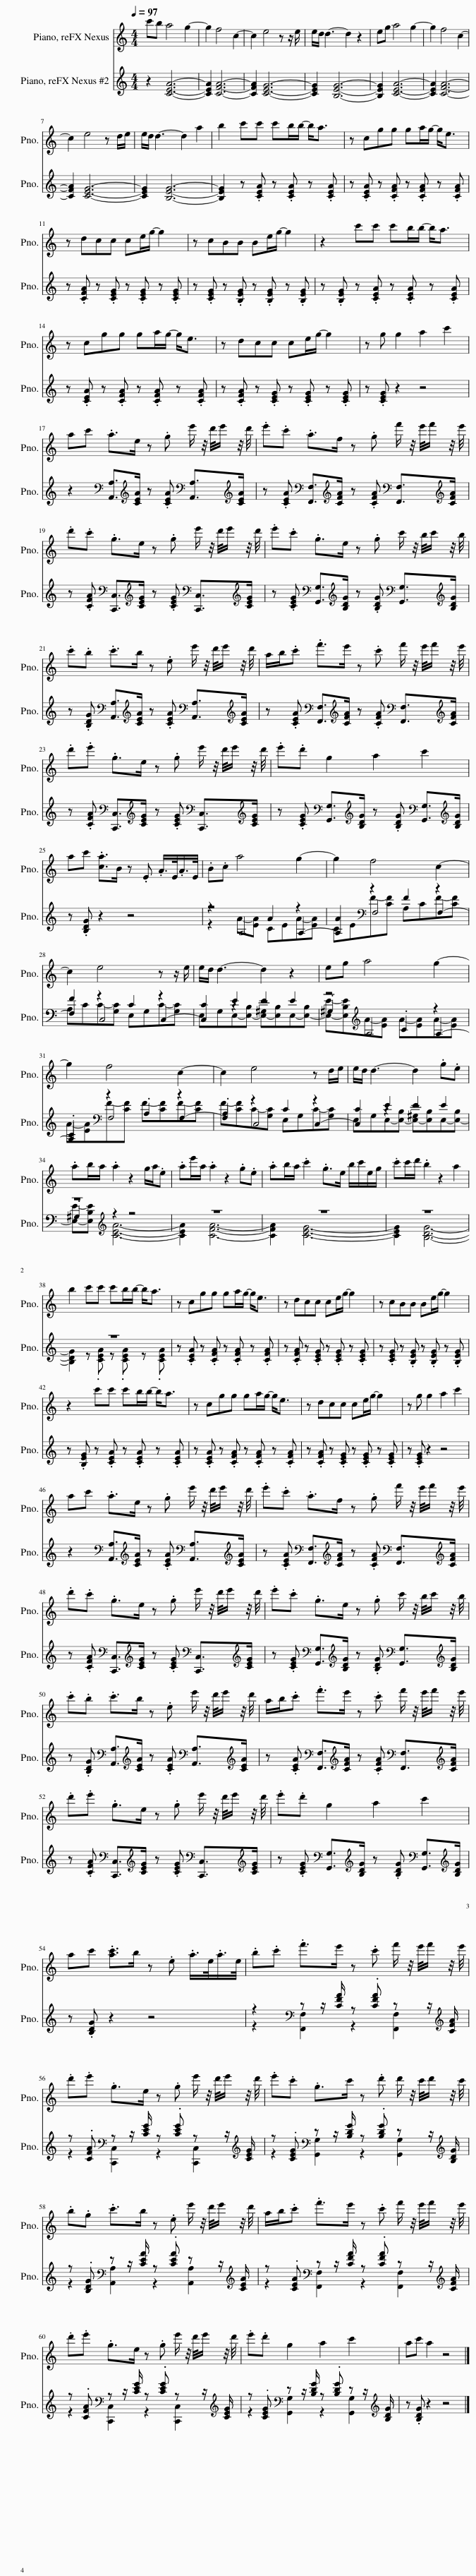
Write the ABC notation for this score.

X:1
%%score 1 ( 2 3 4 )
L:1/8
Q:1/4=97
M:4/4
I:linebreak $
K:C
V:1 treble
V:2 treble
V:3 treble
V:4 treble
V:1
 c'b a4 g2- | g2 f4 c2- | c2 e4 z z/ e/ | e/d/ d3- d2 z2 | eg a4 g2- | %5
 g2 f4 c2- |$ c2 e4 z d/e/ | e/d/ d3- d2 a2 | b2 c'c' c'b/b/- b<a | z cgg ga/g/- g<e |$ %10
 z dcc ce/g/- g2 | z cBB Be/g/- g2 | z2 c'c' c'b/b/- b<a |$ z cgg ga/g/- g<e | z dcc ce/g/- g2 | %15
 z g g2 a2 c'2 |$ ac' .a>e z .g e'/ z/4 d'/4e'/ z/4 d'/4 | .e'.c' .a>f z .g f'/ z/4 e'/4f'/ z/4 e'/4 |$ .d'.c' .g>e z .g e'/ z/4 d'/4e'/ z/4 d'/4 | .e'.c' .g>e z .g c'/ z/4 b/4c'/ z/4 b/4 |$ %20
 .c'.b .c'>b z .e e'/ z/4 d'/4e'/ z/4 d'/4 | a/b/.c' .f'>e' z .c' f'/ z/4 e'/4f'/ z/4 e'/4 |$ .d'.e' .g>e z .g e'/ z/4 d'/4e'/ z/4 d'/4 | .e'.d' g2 a2 c'2 |$ ac' .[ca]>B z .E .A/>E/.A/>E/ | %25
 .B.c a4 g2- | g2 f4 c2- |$ c2 e4 z z/ e/ | e/d/ d3- d2 z2 | eg a4 g2- |$ %30
 g2 f4 c2- | c2 e4 z d/e/ | e/d/ d3- d2 .g.e |$ .ab/a/ .a2 z2 g/a/.e | .ae'/a/ .a2 z2 .g.e | %35
 .ab/a/ .c'2 .g>e b/c'/e/g/ | .c'c'/d'/ .b2 z2 a2 |$ b2 c'c' c'b/b/- b<a | z cgg ga/g/- g<e | z dcc ce/g/- g2 | %40
 z cBB Be/g/- g2 |$ z2 c'c' c'b/b/- b<a | z cgg ga/g/- g<e | z dcc ce/g/- g2 | z g g2 a2 c'2 |$ %45
 ac' .a>e z .g e'/ z/4 d'/4e'/ z/4 d'/4 | .e'.c' .a>f z .g f'/ z/4 e'/4f'/ z/4 e'/4 |$ .d'.c' .g>e z .g e'/ z/4 d'/4e'/ z/4 d'/4 | .e'.c' .g>e z .g c'/ z/4 b/4c'/ z/4 b/4 |$ .c'.b .c'>b z .e e'/ z/4 d'/4e'/ z/4 d'/4 | %50
 a/b/.c' .f'>e' z .c' f'/ z/4 e'/4f'/ z/4 e'/4 |$ .d'.e' .g>e z .g e'/ z/4 d'/4e'/ z/4 d'/4 | .e'.d' g2 a2 c'2 |$ ac' .[ac']>b z .e .a/>e/.a/>e/ | .b.c' .f'>e' z .c' f'/ z/4 e'/4f'/ z/4 e'/4 |$ %55
 .d'.e' .g>e z .g e'/ z/4 d'/4e'/ z/4 d'/4 | .e'.c' .g>c' z .d' d'/ z/4 c'/4d'/ z/4 c'/4 |$ .b.g .c'>b z .e e'/ z/4 d'/4e'/ z/4 d'/4 | a/b/.c' .f'>e' z .c' f'/ z/4 e'/4f'/ z/4 e'/4 |$ .d'.e' .g>e z .g e'/ z/4 d'/4e'/ z/4 d'/4 | %60
 .e'.d' g2 a2 c'2 | ac' a2 z4 |] %62
V:2
 z2 [CEA]6- | [CEA]2 [CFA]6- | [CFA]2 [CEG]6- | [CEG]2 [B,EG]6- | [B,EG]2 [CEA]6- | %5
 [CEA]2 [CFA]6- |$ [CFA]2 [CEG]6- | [CEG]2 [B,EG]6- | [B,EG]2 z .[CEA] z .[CEA] z .[CEA] | z .[CEA] z .[CFA] z .[CFA] z .[CFA] |$ %10
 z .[CFA] z .[CEG] z .[CEG] z .[CEG] | z .[CEG] z .[B,EG] z .[B,EG] z .[B,EG] | z .[B,EG] z .[CEA] z .[CEA] z .[CEA] |$ z .[CEA] z .[CFA] z .[CFA] z .[CFA] | z .[CFA] z .[CEG] z .[CEG] z .[CEG] | %15
 z .[CEG] z2 z4 |$ z2[K:bass] [A,,A,]>[K:treble][CEA] z .[CEA][K:bass] [A,,A,]>[K:treble][CEA] | z .[CEA][K:bass] [F,,F,]>[K:treble][CFA] z .[CFA][K:bass] [F,,F,]>[K:treble][CFA] |$ z .[CFA][K:bass] [C,,C,]>[K:treble][CEG] z .[CEG][K:bass] [C,,C,]>[K:treble][CEG] | z .[CEG][K:bass] [G,,G,]>[K:treble][B,DG] z .[B,DG][K:bass] [G,,G,]>[K:treble][B,DG] |$ %20
 z .[B,DG][K:bass] [A,,A,]>[K:treble][CEA] z .[CEA][K:bass] [A,,A,]>[K:treble][CEA] | z .[CEA][K:bass] [F,,F,]>[K:treble][CFA] z .[CFA][K:bass] [F,,F,]>[K:treble][CFA] |$ z .[CFA][K:bass] [C,,C,]>[K:treble][CEG] z .[CEG][K:bass] [C,,C,]>[K:treble][CEG] | z .[CEG][K:bass] [G,,G,]>[K:treble][B,DG] z .[B,DG][K:bass] [G,,G,]>[K:treble][B,DG] |$ z .[B,DG] z2 z4 | %25
 z4 A2 z2 | A2[K:bass] z2 F2 z2 |$ F2 z2 C2 z2 | C2 E2 E2 E2 | z4[K:treble] .C2 z2 |$ %30
 .C2[K:bass] z2 .A,2 z2 | .A,2 z2 C2 z2 | C2 E2 E2 E2 |$ z8[K:treble] | z8 | %35
 z8 | z8 |$ z8 | z .[CEA] z .[CFA] z .[CFA] z .[CFA] | z .[CFA] z .[CEG] z .[CEG] z .[CEG] | %40
 z .[CEG] z .[B,EG] z .[B,EG] z .[B,EG] |$ z .[B,EG] z .[CEA] z .[CEA] z .[CEA] | z .[CEA] z .[CFA] z .[CFA] z .[CFA] | z .[CFA] z .[CEG] z .[CEG] z .[CEG] | z .[CEG] z2 z4 |$ %45
 z2[K:bass] [A,,A,]>[K:treble][CEA] z .[CEA][K:bass] [A,,A,]>[K:treble][CEA] | z .[CEA][K:bass] [F,,F,]>[K:treble][CFA] z .[CFA][K:bass] [F,,F,]>[K:treble][CFA] |$ z .[CFA][K:bass] [C,,C,]>[K:treble][CEG] z .[CEG][K:bass] [C,,C,]>[K:treble][CEG] | z .[CEG][K:bass] [G,,G,]>[K:treble][B,DG] z .[B,DG][K:bass] [G,,G,]>[K:treble][B,DG] |$ z .[B,DG][K:bass] [A,,A,]>[K:treble][CEA] z .[CEA][K:bass] [A,,A,]>[K:treble][CEA] | %50
 z .[CEA][K:bass] [F,,F,]>[K:treble][CFA] z .[CFA][K:bass] [F,,F,]>[K:treble][CFA] |$ z .[CFA][K:bass] [C,,C,]>[K:treble][CEG] z .[CEG][K:bass] [C,,C,]>[K:treble][CEG] | z .[CEG][K:bass] [G,,G,]>[K:treble][B,DG] z .[B,DG][K:bass] [G,,G,]>[K:treble][B,DG] |$ z .[B,DG] z2 z4 | z2[K:bass] z z/ [CFA]/ z .[CFA] z z/[K:treble] [CFA]/ |$ %55
 z .[CFA][K:bass] z z/ [CEG]/ z .[CEG] z z/[K:treble] [CEG]/ | z .[CEG][K:bass] z z/ [B,DG]/ z .[B,DG] z z/[K:treble] [B,DG]/ |$ z .[B,DG][K:bass] z z/ [CEA]/ z .[CEA] z z/[K:treble] [CEA]/ | z .[CEA][K:bass] z z/ [CFA]/ z .[CFA] z z/[K:treble] [CFA]/ |$ z .[CFA][K:bass] z z/ [CEG]/ z .[CEG] z z/[K:treble] [CEG]/ | %60
 z .[CEG][K:bass] z z/ [B,DG]/ z .[B,DG] z z/[K:treble] [B,DG]/ | z .[B,DG] z2 z4 |] %62
V:3
 x8 | x8 | x8 | x8 | x8 | %5
 x8 |$ x8 | x8 | x8 | x8 |$ %10
 x8 | x8 | x8 |$ x8 | x8 | %15
 x8 |$ x2[K:bass] x3/2[K:treble] x5/2[K:bass] x3/2[K:treble] x/ | x2[K:bass] x3/2[K:treble] x5/2[K:bass] x3/2[K:treble] x/ |$ x2[K:bass] x3/2[K:treble] x5/2[K:bass] x3/2[K:treble] x/ | x2[K:bass] x3/2[K:treble] x5/2[K:bass] x3/2[K:treble] x/ |$ %20
 x2[K:bass] x3/2[K:treble] x5/2[K:bass] x3/2[K:treble] x/ | x2[K:bass] x3/2[K:treble] x5/2[K:bass] x3/2[K:treble] x/ |$ x2[K:bass] x3/2[K:treble] x5/2[K:bass] x3/2[K:treble] x/ | x2[K:bass] x3/2[K:treble] x5/2[K:bass] x3/2[K:treble] x/ |$ x8 | %25
 z2 A-[EA] CEA-[EA] | CE[K:bass]F-[CF] A,CF-[CF] |$ A,CC-[G,C] E,G,C-[G,C] | E,G,E,-[E,-B,] [E,-^G,][E,B,]E,-[E,-B,] | [E,E]-[E,B,E][K:treble]A-[EA] A-[EA]A-[EA] |$ %30
 A-[EA][K:bass]F-[CF] F-[CF]F-[CF] | F-[CF]C-[G,C] E,G,C-[G,C] | E,G,E,-[E,-B,] [E,-^G,][E,B,]E,-[E,-B,] |$ [E,E]-[E,B,E][K:treble] [CEA]6- | [CEA]2 [CFA]6- | %35
 [CFA]2 [CEG]6- | [CEG]2 [B,DG]6- |$ [B,DG]2 z .[CEA] z .[CEA] z .[CEA] | x8 | x8 | %40
 x8 |$ x8 | x8 | x8 | x8 |$ %45
 x2[K:bass] x3/2[K:treble] x5/2[K:bass] x3/2[K:treble] x/ | x2[K:bass] x3/2[K:treble] x5/2[K:bass] x3/2[K:treble] x/ |$ x2[K:bass] x3/2[K:treble] x5/2[K:bass] x3/2[K:treble] x/ | x2[K:bass] x3/2[K:treble] x5/2[K:bass] x3/2[K:treble] x/ |$ x2[K:bass] x3/2[K:treble] x5/2[K:bass] x3/2[K:treble] x/ | %50
 x2[K:bass] x3/2[K:treble] x5/2[K:bass] x3/2[K:treble] x/ |$ x2[K:bass] x3/2[K:treble] x5/2[K:bass] x3/2[K:treble] x/ | x2[K:bass] x3/2[K:treble] x5/2[K:bass] x3/2[K:treble] x/ |$ x8 | z2[K:bass] [F,,F,]2 z2 [F,,F,]2[K:treble] |$ %55
 z2[K:bass] [C,,C,]2 z2 [C,,C,]2[K:treble] | z2[K:bass] [G,,G,]2 z2 [G,,G,]2[K:treble] |$ z2[K:bass] [A,,A,]2 z2 [A,,A,]2[K:treble] | z2[K:bass] [F,,F,]2 z2 [F,,F,]2[K:treble] |$ z2[K:bass] [C,,C,]2 z2 [C,,C,]2[K:treble] | %60
 z2[K:bass] [G,,G,]2 z2 [G,,G,]2[K:treble] | x8 |] %62
V:4
 x8 | x8 | x8 | x8 | x8 | %5
 x8 |$ x8 | x8 | x8 | x8 |$ %10
 x8 | x8 | x8 |$ x8 | x8 | %15
 x8 |$ x2[K:bass] x3/2[K:treble] x5/2[K:bass] x3/2[K:treble] x/ | x2[K:bass] x3/2[K:treble] x5/2[K:bass] x3/2[K:treble] x/ |$ x2[K:bass] x3/2[K:treble] x5/2[K:bass] x3/2[K:treble] x/ | x2[K:bass] x3/2[K:treble] x5/2[K:bass] x3/2[K:treble] x/ |$ %20
 x2[K:bass] x3/2[K:treble] x5/2[K:bass] x3/2[K:treble] x/ | x2[K:bass] x3/2[K:treble] x5/2[K:bass] x3/2[K:treble] x/ |$ x2[K:bass] x3/2[K:treble] x5/2[K:bass] x3/2[K:treble] x/ | x2[K:bass] x3/2[K:treble] x5/2[K:bass] x3/2[K:treble] x/ |$ x8 | %25
 z2 A,4 A,2- | A,2[K:bass] F,4 F,2- |$ F,2 C,4 C,2- | C,2 z2 z4 | .^G,2[K:treble] A,4 A,2- |$ %30
 A,2[K:bass] F,4 F,2- | F,2 C,4 C,2- | C,2 z2 z4 |$ .^G,2[K:treble] z2 z4 | x8 | %35
 x8 | x8 |$ x8 | x8 | x8 | %40
 x8 |$ x8 | x8 | x8 | x8 |$ %45
 x2[K:bass] x3/2[K:treble] x5/2[K:bass] x3/2[K:treble] x/ | x2[K:bass] x3/2[K:treble] x5/2[K:bass] x3/2[K:treble] x/ |$ x2[K:bass] x3/2[K:treble] x5/2[K:bass] x3/2[K:treble] x/ | x2[K:bass] x3/2[K:treble] x5/2[K:bass] x3/2[K:treble] x/ |$ x2[K:bass] x3/2[K:treble] x5/2[K:bass] x3/2[K:treble] x/ | %50
 x2[K:bass] x3/2[K:treble] x5/2[K:bass] x3/2[K:treble] x/ |$ x2[K:bass] x3/2[K:treble] x5/2[K:bass] x3/2[K:treble] x/ | x2[K:bass] x3/2[K:treble] x5/2[K:bass] x3/2[K:treble] x/ |$ x8 | x2[K:bass] x11/2[K:treble] x/ |$ %55
 x2[K:bass] x11/2[K:treble] x/ | x2[K:bass] x11/2[K:treble] x/ |$ x2[K:bass] x11/2[K:treble] x/ | x2[K:bass] x11/2[K:treble] x/ |$ x2[K:bass] x11/2[K:treble] x/ | %60
 x2[K:bass] x11/2[K:treble] x/ | x8 |] %62
